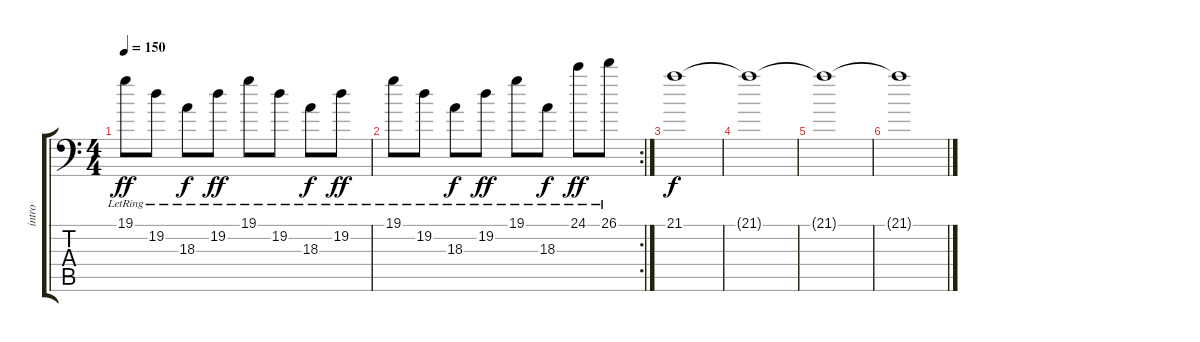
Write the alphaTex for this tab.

\track ("intro" "intro") {solo instrument acousticgrandpiano}
\staff {score tabs}
\tuning (C4 G3 Eb3 Bb2 F2 Bb1) {hide}
\ts (4 4)
\tempo 150
\clef f4
\ks c
19.1{lr}.8{dy ff} 19.2{lr}.8 18.3{lr}.8{dy f} 19.2{lr}.8{dy ff} 19.1{lr}.8 19.2{lr}.8 18.3{lr}.8{dy f} 19.2{lr}.8{dy ff} |
\rc 2
19.1{lr}.8 19.2{lr}.8 18.3{lr}.8{dy f} 19.2{lr}.8{dy ff} 19.1{lr}.8 18.3{lr}.8{dy f} 24.1{lr}.8{dy ff} 26.1{lr}.8 |
21.1.1{dy f} |
21.1{t}.1 |
21.1{t}.1 |
21.1{t}.1
